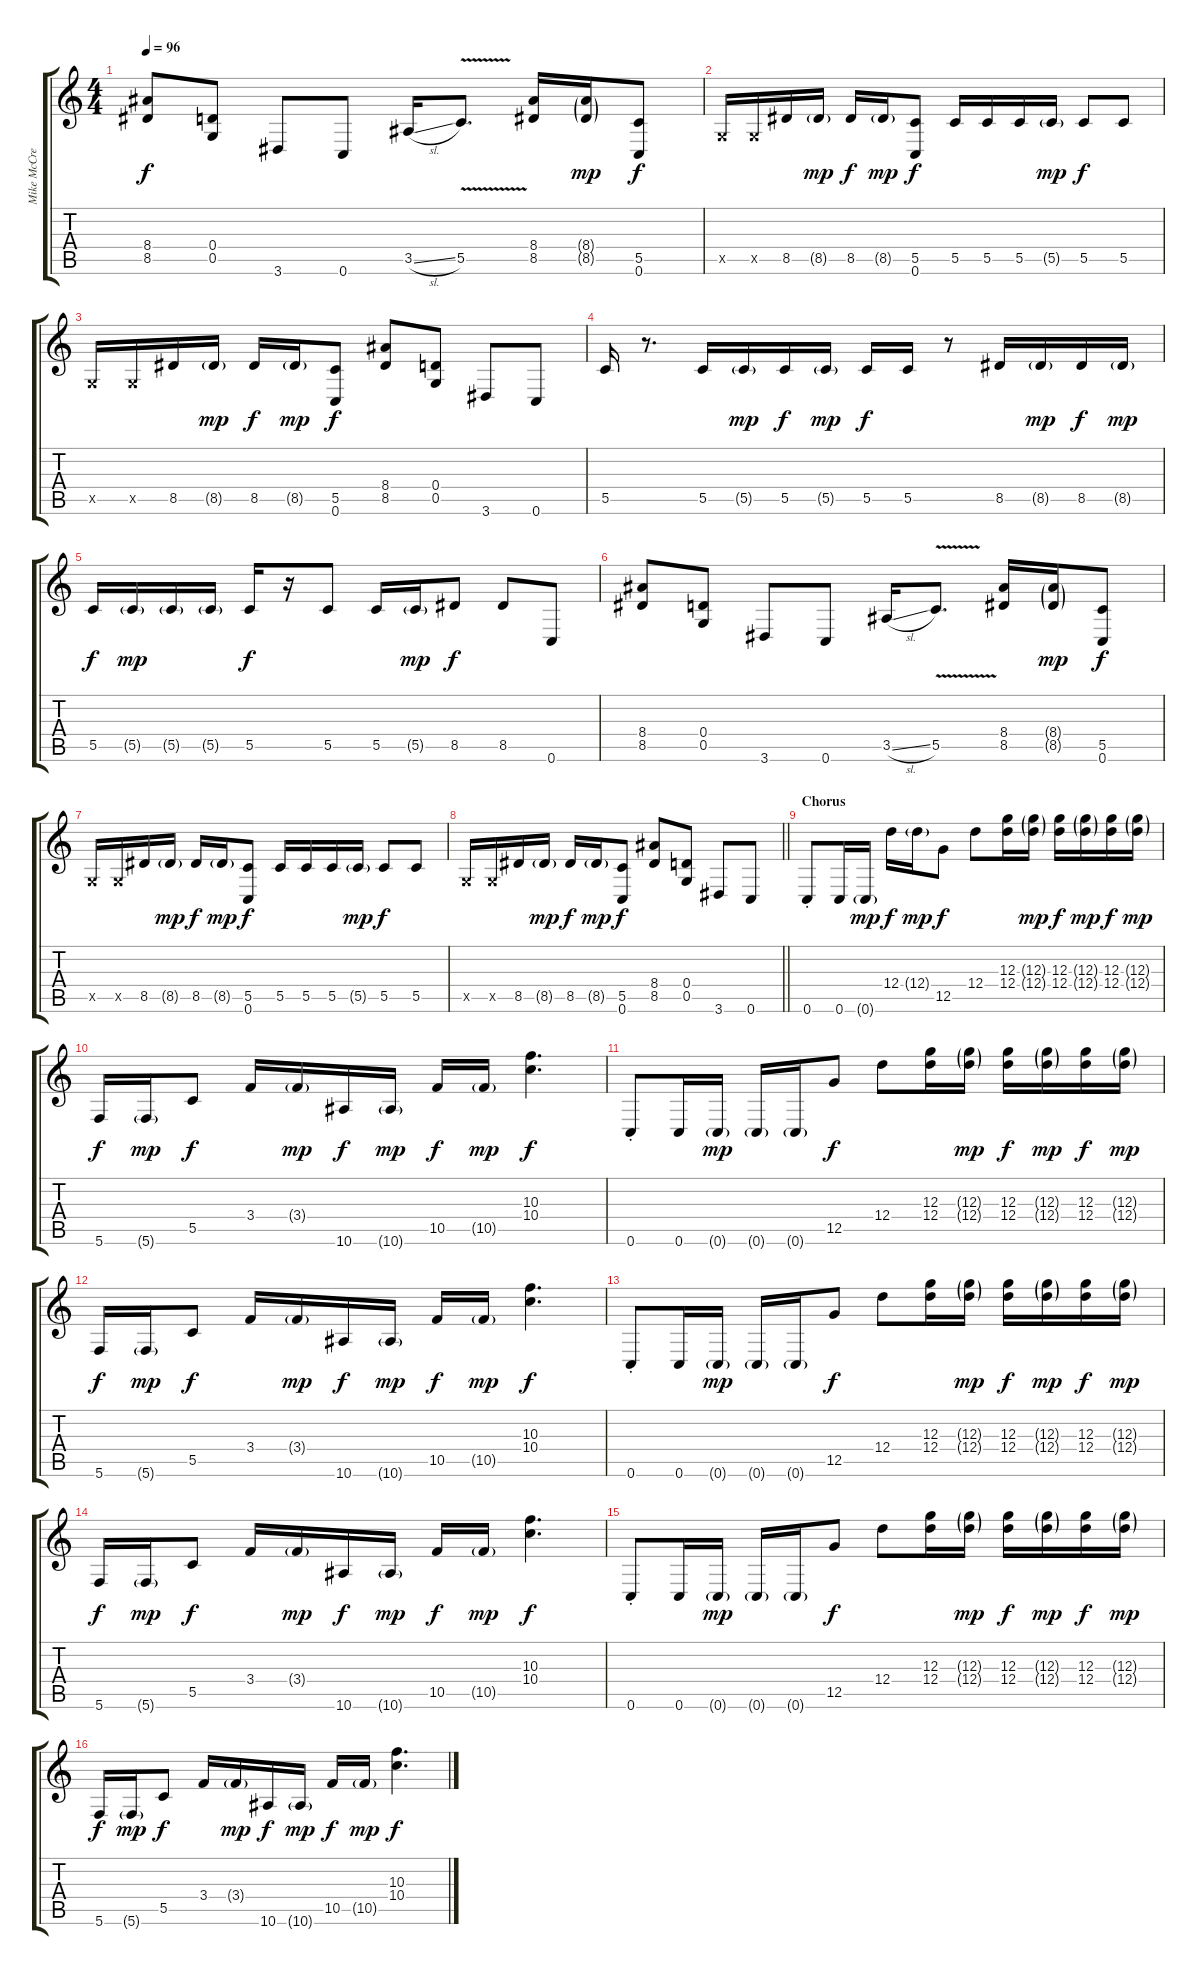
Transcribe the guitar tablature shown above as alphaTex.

\track ("Mike McCready" "Mike McCre") {instrument distortionguitar}
\staff {score tabs}
\tuning (E4 B3 G3 D3 G2 C2) {hide}
\ts (4 4)
\tempo 96
\clef g2
\ks c
(8.4 8.5).8{dy f} (0.4 0.5).8 3.6.8 0.6.8 3.5{sl}.16 5.5{v}.8{d} (8.4 8.5).16 (8.4{g} 8.5{g}).16{dy mp} (5.5 0.6).8{dy f} |
0.5{x}.16 0.5{x}.16 8.5.16 8.5{g}.16{dy mp} 8.5.16{dy f} 8.5{g}.16{dy mp} (5.5 0.6).8{dy f} 5.5.16 5.5.16 5.5.16 5.5{g}.16{dy mp} 5.5.8{dy f} 5.5.8 |
0.5{x}.16 0.5{x}.16 8.5.16 8.5{g}.16{dy mp} 8.5.16{dy f} 8.5{g}.16{dy mp} (5.5 0.6).8{dy f} (8.4 8.5).8 (0.4 0.5).8 3.6.8 0.6.8 |
5.5.16 r.8{d} 5.5.16 5.5{g}.16{dy mp} 5.5.16{dy f} 5.5{g}.16{dy mp} 5.5.16{dy f} 5.5.16 r.8 8.5.16 8.5{g}.16{dy mp} 8.5.16{dy f} 8.5{g}.16{dy mp} |
5.5.16{dy f} 5.5{g}.16{dy mp} 5.5{g}.16 5.5{g}.16 5.5.16{dy f} r.16 5.5.8 5.5.16 5.5{g}.16{dy mp} 8.5.8{dy f} 8.5.8 0.6.8 |
(8.4 8.5).8 (0.4 0.5).8 3.6.8 0.6.8 3.5{sl}.16 5.5{v}.8{d} (8.4 8.5).16 (8.4{g} 8.5{g}).16{dy mp} (5.5 0.6).8{dy f} |
0.5{x}.16 0.5{x}.16 8.5.16 8.5{g}.16{dy mp} 8.5.16{dy f} 8.5{g}.16{dy mp} (5.5 0.6).8{dy f} 5.5.16 5.5.16 5.5.16 5.5{g}.16{dy mp} 5.5.8{dy f} 5.5.8 |
\barLineRight lightlight
0.5{x}.16 0.5{x}.16 8.5.16 8.5{g}.16{dy mp} 8.5.16{dy f} 8.5{g}.16{dy mp} (5.5 0.6).8{dy f} (8.4 8.5).8 (0.4 0.5).8 3.6.8 0.6.8 |
\section ("" "Chorus")
0.6{st}.8 0.6.16 0.6{g}.16{dy mp} 12.4.16{dy f} 12.4{g}.16{dy mp} 12.5.8{dy f} 12.4.8 (12.3 12.4).16 (12.3{g} 12.4{g}).16{dy mp} (12.3 12.4).16{dy f} (12.3{g} 12.4{g}).16{dy mp} (12.3 12.4).16{dy f} (12.3{g} 12.4{g}).16{dy mp} |
5.6.16{dy f} 5.6{g}.16{dy mp} 5.5.8{dy f} 3.4.16 3.4{g}.16{dy mp} 10.6.16{dy f} 10.6{g}.16{dy mp} 10.5.16{dy f} 10.5{g}.16{dy mp} (10.3 10.4).4{d dy f} |
0.6{st}.8 0.6.16 0.6{g}.16{dy mp} 0.6{g}.16 0.6{g}.16 12.5.8{dy f} 12.4.8 (12.3 12.4).16 (12.3{g} 12.4{g}).16{dy mp} (12.3 12.4).16{dy f} (12.3{g} 12.4{g}).16{dy mp} (12.3 12.4).16{dy f} (12.3{g} 12.4{g}).16{dy mp} |
5.6.16{dy f} 5.6{g}.16{dy mp} 5.5.8{dy f} 3.4.16 3.4{g}.16{dy mp} 10.6.16{dy f} 10.6{g}.16{dy mp} 10.5.16{dy f} 10.5{g}.16{dy mp} (10.3 10.4).4{d dy f} |
0.6{st}.8 0.6.16 0.6{g}.16{dy mp} 0.6{g}.16 0.6{g}.16 12.5.8{dy f} 12.4.8 (12.3 12.4).16 (12.3{g} 12.4{g}).16{dy mp} (12.3 12.4).16{dy f} (12.3{g} 12.4{g}).16{dy mp} (12.3 12.4).16{dy f} (12.3{g} 12.4{g}).16{dy mp} |
5.6.16{dy f} 5.6{g}.16{dy mp} 5.5.8{dy f} 3.4.16 3.4{g}.16{dy mp} 10.6.16{dy f} 10.6{g}.16{dy mp} 10.5.16{dy f} 10.5{g}.16{dy mp} (10.3 10.4).4{d dy f} |
0.6{st}.8 0.6.16 0.6{g}.16{dy mp} 0.6{g}.16 0.6{g}.16 12.5.8{dy f} 12.4.8 (12.3 12.4).16 (12.3{g} 12.4{g}).16{dy mp} (12.3 12.4).16{dy f} (12.3{g} 12.4{g}).16{dy mp} (12.3 12.4).16{dy f} (12.3{g} 12.4{g}).16{dy mp} |
5.6.16{dy f} 5.6{g}.16{dy mp} 5.5.8{dy f} 3.4.16 3.4{g}.16{dy mp} 10.6.16{dy f} 10.6{g}.16{dy mp} 10.5.16{dy f} 10.5{g}.16{dy mp} (10.3 10.4).4{d dy f}
